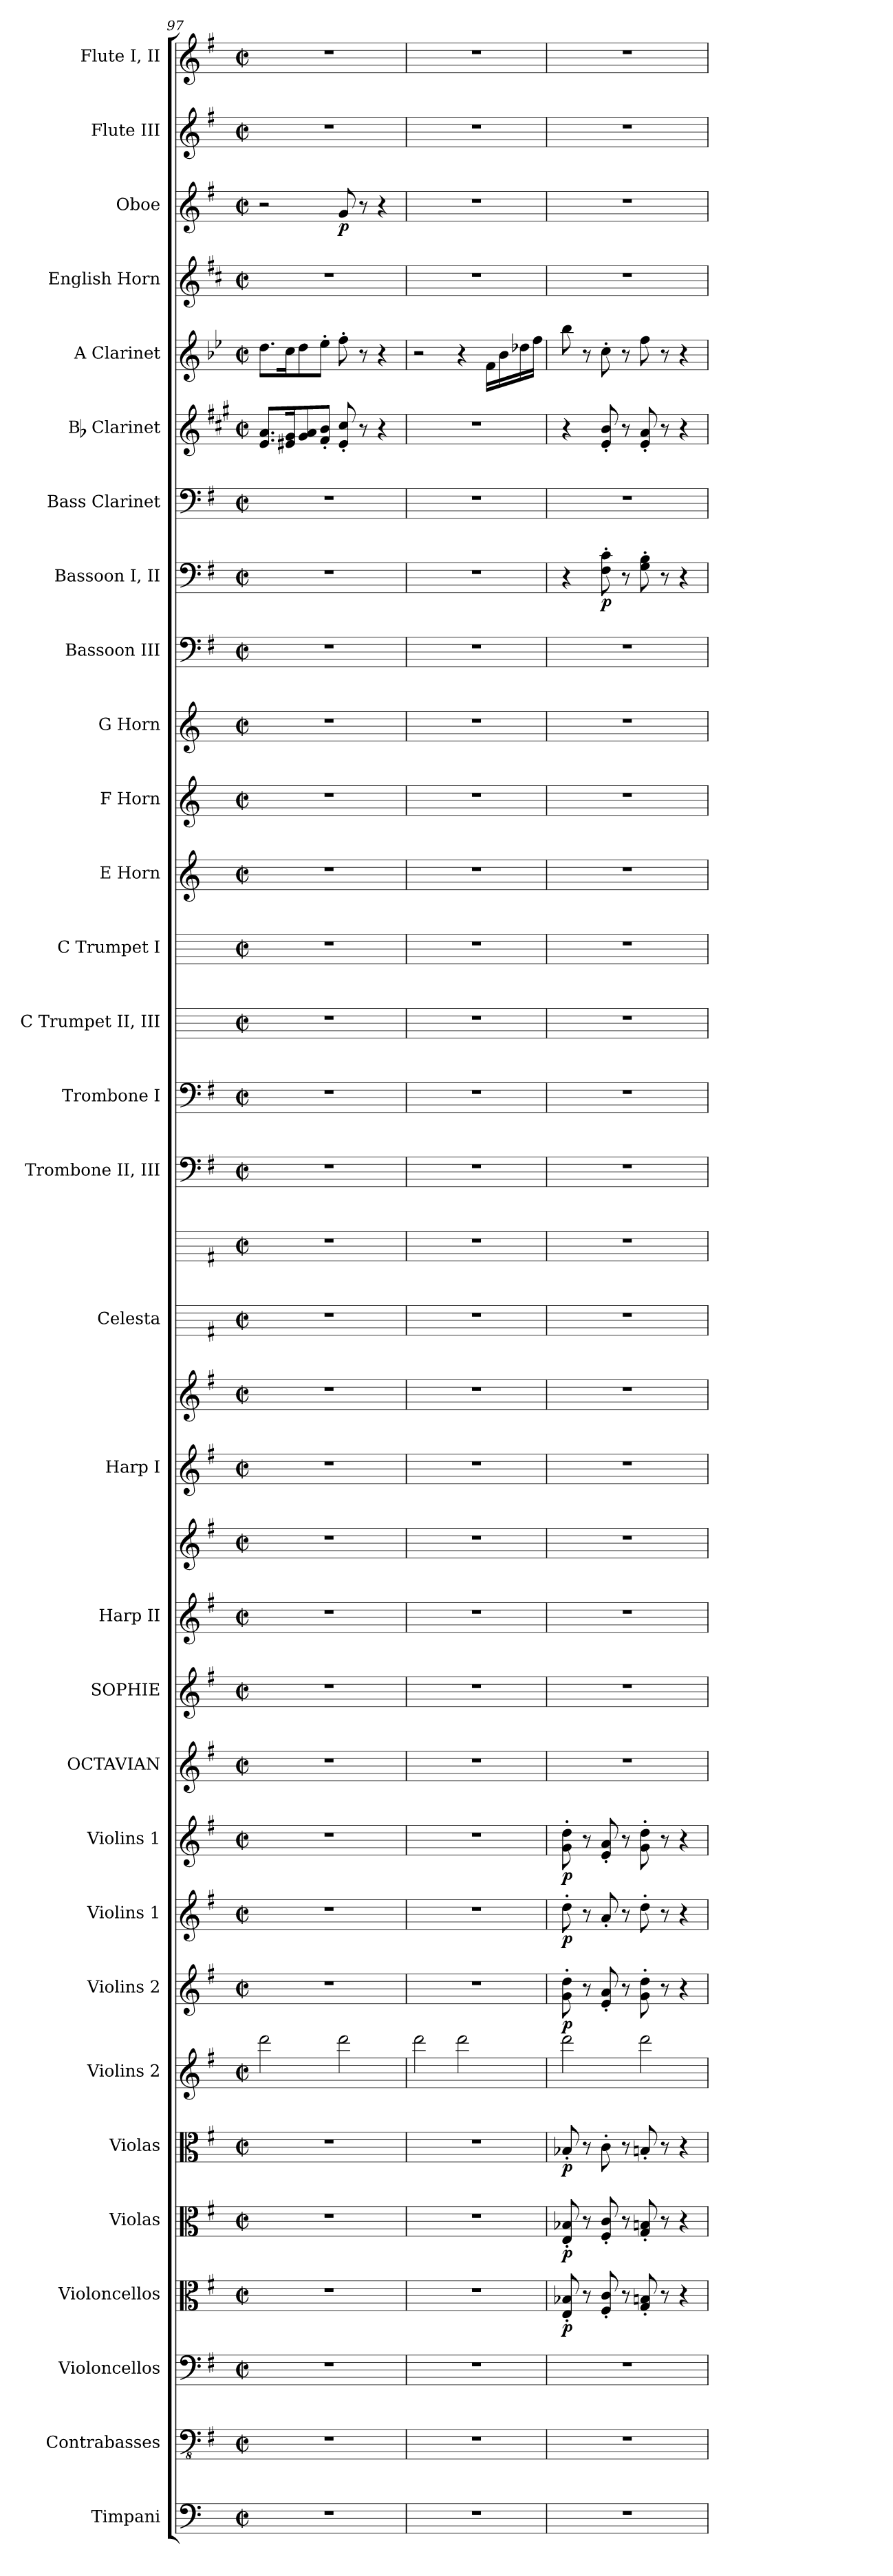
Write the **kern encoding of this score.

**kern	**kern	**kern	**kern	**dynam	**kern	**dynam	**kern	**dynam	**kern	**kern	**dynam	**kern	**dynam	**kern	**dynam	**kern	**kern	**kern	**kern	**kern	**kern	**kern	**kern	**kern	**kern	**kern	**kern	**kern	**kern	**kern	**kern	**kern	**dynam	**kern	**kern	**kern	**kern	**kern	**dynam	**kern	**kern
*part31	*part30	*part29	*part28	*part28	*part27	*part27	*part26	*part26	*part25	*part24	*part24	*part23	*part23	*part22	*part22	*part21	*part20	*part19	*part19	*part18	*part18	*part17	*part17	*part16	*part15	*part14	*part13	*part12	*part11	*part10	*part9	*part8	*part8	*part7	*part6	*part5	*part4	*part3	*part3	*part2	*part1
*staff34	*staff33	*staff32	*staff31	*staff31	*staff30	*staff30	*staff29	*staff29	*staff28	*staff27	*staff27	*staff26	*staff26	*staff25	*staff25	*staff24	*staff23	*staff22	*staff21	*staff20	*staff19	*staff18	*staff17	*staff16	*staff15	*staff14	*staff13	*staff12	*staff11	*staff10	*staff9	*staff8	*staff8	*staff7	*staff6	*staff5	*staff4	*staff3	*staff3	*staff2	*staff1
*I"Timpani	*I"Contrabasses	*I"Violoncellos	*I"Violoncellos	*	*I"Violas	*	*I"Violas	*	*I"Violins 2	*I"Violins 2	*	*I"Violins 1	*	*I"Violins 1	*	*I"OCTAVIAN	*I"SOPHIE	*I"Harp II	*	*I"Harp I	*	*I"Celesta	*	*I"Trombone II, III	*I"Trombone I	*I"C Trumpet II, III	*I"C Trumpet I	*I"E Horn	*I"F Horn	*I"G Horn	*I"Bassoon III	*I"Bassoon I, II	*	*I"Bass Clarinet	*I"Bb Clarinet	*I"A Clarinet	*I"English Horn	*I"Oboe	*	*I"Flute III	*I"Flute I, II
*I'Timp.	*I'Cbs.	*I'Vlcs.	*I'Vlcs.	*	*I'Vlas.	*	*I'Vlas.	*	*I'Vlns. 2	*I'Vlns. 2	*	*I'Vlns. 1	*	*I'Vlns. 1	*	*I'OCTAVIAN	*I'SOPHIE	*I'Hrp. II	*	*I'Hrp. I	*	*I'Cel.	*	*I'Trb. II, III	*I'Trb. I	*I'C Tpt. II, III	*I'C Tpt. I	*I'E Hn.	*I'F Hn.	*I'G Hn.	*I'Bsn. III	*I'Bsn. I, II	*	*I'Bass Cl.	*I'Bb Cl.	*I'A Cl.	*I'Eng. Hn.	*I'Ob.	*	*I'Fl. III	*I'Fl. I, II
*clefF4	*clefFv4	*clefF4	*clefC3	*	*clefC3	*	*clefC3	*	*clefG2	*clefG2	*	*clefG2	*	*clefG2	*	*clefG2	*clefG2	*clefG2	*clefG2	*clefG2	*clefG2	*	*	*clefF4	*clefF4	*	*	*clefG2	*clefG2	*clefG2	*clefF4	*clefF4	*	*clefF4	*clefG2	*clefG2	*clefG2	*clefG2	*	*clefG2	*clefG2
*	*	*	*	*	*	*	*	*	*	*	*	*	*	*	*	*	*	*	*	*	*	*	*	*	*	*	*	*ITrd5c8	*ITrd-3c-5	*ITrd3c5	*	*	*	*ITrd8c14	*ITrd1c2	*ITrd2c3	*ITrd4c7	*	*	*	*
*k[]	*k[f#]	*k[f#]	*k[f#]	*	*k[f#]	*	*k[f#]	*	*k[f#]	*k[f#]	*	*k[f#]	*	*k[f#]	*	*k[f#]	*k[f#]	*k[f#]	*k[f#]	*k[f#]	*k[f#]	*k[f#]	*k[f#]	*k[f#]	*k[f#]	*k[]	*k[]	*k[f#c#g#d#]	*k[b-]	*k[f#]	*k[f#]	*k[f#]	*	*k[f#]	*k[f#]	*k[f#]	*k[f#]	*k[f#]	*	*k[f#]	*k[f#]
*C:	*G:	*G:	*G:	*	*G:	*	*G:	*	*G:	*G:	*	*G:	*	*G:	*	*G:	*G:	*G:	*G:	*G:	*G:	*G:	*G:	*G:	*G:	*C:	*C:	*E:	*F:	*G:	*G:	*G:	*	*G:	*G:	*G:	*G:	*G:	*	*G:	*G:
*M2/2	*M2/2	*M2/2	*M2/2	*	*M2/2	*	*M2/2	*	*M2/2	*M2/2	*	*M2/2	*	*M2/2	*	*M2/2	*M2/2	*M2/2	*M2/2	*M2/2	*M2/2	*M2/2	*M2/2	*M2/2	*M2/2	*M2/2	*M2/2	*M2/2	*M2/2	*M2/2	*M2/2	*M2/2	*	*M2/2	*M2/2	*M2/2	*M2/2	*M2/2	*	*M2/2	*M2/2
*met(c|)	*met(c|)	*met(c|)	*met(c|)	*	*met(c|)	*	*met(c|)	*	*met(c|)	*met(c|)	*	*met(c|)	*	*met(c|)	*	*met(c|)	*met(c|)	*met(c|)	*met(c|)	*met(c|)	*met(c|)	*met(c|)	*met(c|)	*met(c|)	*met(c|)	*met(c|)	*met(c|)	*met(c|)	*met(c|)	*met(c|)	*met(c|)	*met(c|)	*	*met(c|)	*met(c|)	*met(c|)	*met(c|)	*met(c|)	*	*met(c|)	*met(c|)
=97	=97	=97	=97	=97	=97	=97	=97	=97	=97	=97	=97	=97	=97	=97	=97	=97	=97	=97	=97	=97	=97	=97	=97	=97	=97	=97	=97	=97	=97	=97	=97	=97	=97	=97	=97	=97	=97	=97	=97	=97	=97
1r	1r	1r	1r	.	1r	.	1r	.	2ddd\	1r	.	1r	.	1r	.	1r	1r	1r	1r	1r	1r	1r	1r	1r	1r	1r	1r	1r	1r	1r	1r	1r	.	1r	8.d/ 8.g/L	8.b\L	1r	2r	.	1r	1r
.	.	.	.	.	.	.	.	.	.	.	.	.	.	.	.	.	.	.	.	.	.	.	.	.	.	.	.	.	.	.	.	.	.	.	16d#X/ 16f#/K	16a\K	.	.	.	.	.
.	.	.	.	.	.	.	.	.	.	.	.	.	.	.	.	.	.	.	.	.	.	.	.	.	.	.	.	.	.	.	.	.	.	.	8f#/ 8g/	8b\	.	.	.	.	.
.	.	.	.	.	.	.	.	.	.	.	.	.	.	.	.	.	.	.	.	.	.	.	.	.	.	.	.	.	.	.	.	.	.	.	8e/' 8a/'J	8cc'\J	.	.	.	.	.
!	!	!	!	!	!	!	!	!	!	!	!	!	!	!	!	!	!	!	!	!	!	!	!	!	!	!	!	!	!	!	!	!	!	!	!	!	!	!	!LO:DY:b	!	!
.	.	.	.	.	.	.	.	.	2ddd\	.	.	.	.	.	.	.	.	.	.	.	.	.	.	.	.	.	.	.	.	.	.	.	.	.	8d#/' 8b/'	8dd'\	.	8g/	p	.	.
.	.	.	.	.	.	.	.	.	.	.	.	.	.	.	.	.	.	.	.	.	.	.	.	.	.	.	.	.	.	.	.	.	.	.	8r	8r	.	8r	.	.	.
.	.	.	.	.	.	.	.	.	.	.	.	.	.	.	.	.	.	.	.	.	.	.	.	.	.	.	.	.	.	.	.	.	.	.	4r	4r	.	4r	.	.	.
!!LO:PB:g=z
=98	=98	=98	=98	=98	=98	=98	=98	=98	=98	=98	=98	=98	=98	=98	=98	=98	=98	=98	=98	=98	=98	=98	=98	=98	=98	=98	=98	=98	=98	=98	=98	=98	=98	=98	=98	=98	=98	=98	=98	=98	=98
1r	1r	1r	1r	.	1r	.	1r	.	2ddd\	1r	.	1r	.	1r	.	1r	1r	1r	1r	1r	1r	1r	1r	1r	1r	1r	1r	1r	1r	1r	1r	1r	.	1r	1r	2r	1r	1r	.	1r	1r
.	.	.	.	.	.	.	.	.	2ddd\	.	.	.	.	.	.	.	.	.	.	.	.	.	.	.	.	.	.	.	.	.	.	.	.	.	.	4r	.	.	.	.	.
.	.	.	.	.	.	.	.	.	.	.	.	.	.	.	.	.	.	.	.	.	.	.	.	.	.	.	.	.	.	.	.	.	.	.	.	16d\LL	.	.	.	.	.
.	.	.	.	.	.	.	.	.	.	.	.	.	.	.	.	.	.	.	.	.	.	.	.	.	.	.	.	.	.	.	.	.	.	.	.	16g\	.	.	.	.	.
.	.	.	.	.	.	.	.	.	.	.	.	.	.	.	.	.	.	.	.	.	.	.	.	.	.	.	.	.	.	.	.	.	.	.	.	16b-X\	.	.	.	.	.
.	.	.	.	.	.	.	.	.	.	.	.	.	.	.	.	.	.	.	.	.	.	.	.	.	.	.	.	.	.	.	.	.	.	.	.	16dd\JJ	.	.	.	.	.
=99	=99	=99	=99	=99	=99	=99	=99	=99	=99	=99	=99	=99	=99	=99	=99	=99	=99	=99	=99	=99	=99	=99	=99	=99	=99	=99	=99	=99	=99	=99	=99	=99	=99	=99	=99	=99	=99	=99	=99	=99	=99
!	!	!	!	!LO:DY:b	!	!LO:DY:b	!	!LO:DY:b	!	!	!LO:DY:b	!	!LO:DY:b	!	!LO:DY:b	!	!	!	!	!	!	!	!	!	!	!	!	!	!	!	!	!	!	!	!	!	!	!	!	!	!
1r	1r	1r	8E/' 8B-X/'	p	8E/' 8B-X/'	p	8B-X'/	p	2ddd\	8g\' 8dd\'	p	8dd'\	p	8g\' 8dd\'	p	1r	1r	1r	1r	1r	1r	1r	1r	1r	1r	1r	1r	1r	1r	1r	1r	4r	.	1r	4r	8gg\	1r	1r	.	1r	1r
.	.	.	8r	.	8r	.	8r	.	.	8r	.	8r	.	8r	.	.	.	.	.	.	.	.	.	.	.	.	.	.	.	.	.	.	.	.	.	8r	.	.	.	.	.
!	!	!	!	!	!	!	!	!	!	!	!	!	!	!	!	!	!	!	!	!	!	!	!	!	!	!	!	!	!	!	!	!	!LO:DY:b	!	!	!	!	!	!	!	!
.	.	.	8F#/' 8c/'	.	8F#/' 8c/'	.	8c'\	.	.	8e/' 8a/'	.	8a'/	.	8e/' 8a/'	.	.	.	.	.	.	.	.	.	.	.	.	.	.	.	.	.	8F#\' 8c\'	p	.	8d/' 8a/'	8a'\	.	.	.	.	.
.	.	.	8r	.	8r	.	8r	.	.	8r	.	8r	.	8r	.	.	.	.	.	.	.	.	.	.	.	.	.	.	.	.	.	8r	.	.	8r	8r	.	.	.	.	.
.	.	.	8G/' 8Bn/'	.	8G/' 8Bn/'	.	8Bn'/	.	2ddd\	8g\' 8dd\'	.	8dd'\	.	8g\' 8dd\'	.	.	.	.	.	.	.	.	.	.	.	.	.	.	.	.	.	8G\' 8B\'	.	.	8d/' 8g/'	8dd\	.	.	.	.	.
.	.	.	8r	.	8r	.	8r	.	.	8r	.	8r	.	8r	.	.	.	.	.	.	.	.	.	.	.	.	.	.	.	.	.	8r	.	.	8r	8r	.	.	.	.	.
.	.	.	4r	.	4r	.	4r	.	.	4r	.	4r	.	4r	.	.	.	.	.	.	.	.	.	.	.	.	.	.	.	.	.	4r	.	.	4r	4r	.	.	.	.	.
=	=	=	=	=	=	=	=	=	=	=	=	=	=	=	=	=	=	=	=	=	=	=	=	=	=	=	=	=	=	=	=	=	=	=	=	=	=	=	=	=	=
*-	*-	*-	*-	*-	*-	*-	*-	*-	*-	*-	*-	*-	*-	*-	*-	*-	*-	*-	*-	*-	*-	*-	*-	*-	*-	*-	*-	*-	*-	*-	*-	*-	*-	*-	*-	*-	*-	*-	*-	*-	*-
